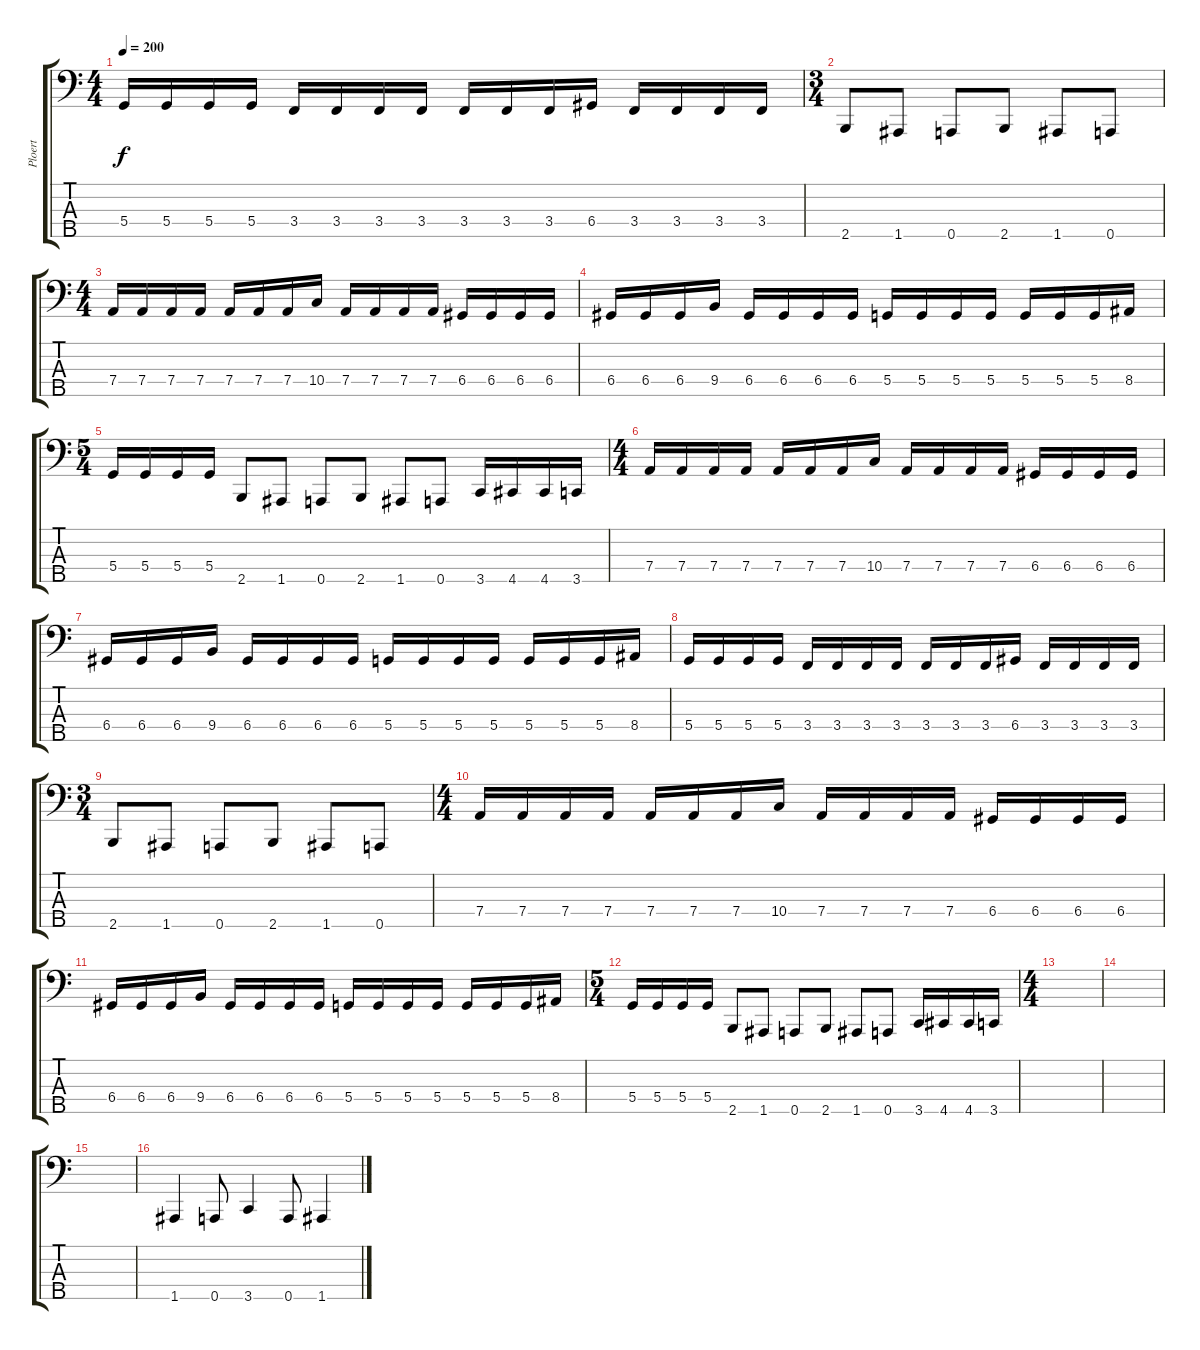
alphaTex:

\track ("Ploert" "Ploert") {instrument electricbasspick}
\staff {score tabs}
\tuning (F2 C2 G1 D1 A0) {hide}
\ts (4 4)
\tempo 200
\clef f4
\ks c
5.4.16{dy f} 5.4.16 5.4.16 5.4.16 3.4.16 3.4.16 3.4.16 3.4.16 3.4.16 3.4.16 3.4.16 6.4.16 3.4.16 3.4.16 3.4.16 3.4.16 |
\ts (3 4)
2.5.8 1.5.8 0.5.8 2.5.8 1.5.8 0.5.8 |
\ts (4 4)
7.4.16 7.4.16 7.4.16 7.4.16 7.4.16 7.4.16 7.4.16 10.4.16 7.4.16 7.4.16 7.4.16 7.4.16 6.4.16 6.4.16 6.4.16 6.4.16 |
6.4.16 6.4.16 6.4.16 9.4.16 6.4.16 6.4.16 6.4.16 6.4.16 5.4.16 5.4.16 5.4.16 5.4.16 5.4.16 5.4.16 5.4.16 8.4.16 |
\ts (5 4)
5.4.16 5.4.16 5.4.16 5.4.16 2.5.8 1.5.8 0.5.8 2.5.8 1.5.8 0.5.8 3.5.16 4.5.16 4.5.16 3.5.16 |
\ts (4 4)
7.4.16 7.4.16 7.4.16 7.4.16 7.4.16 7.4.16 7.4.16 10.4.16 7.4.16 7.4.16 7.4.16 7.4.16 6.4.16 6.4.16 6.4.16 6.4.16 |
6.4.16 6.4.16 6.4.16 9.4.16 6.4.16 6.4.16 6.4.16 6.4.16 5.4.16 5.4.16 5.4.16 5.4.16 5.4.16 5.4.16 5.4.16 8.4.16 |
5.4.16 5.4.16 5.4.16 5.4.16 3.4.16 3.4.16 3.4.16 3.4.16 3.4.16 3.4.16 3.4.16 6.4.16 3.4.16 3.4.16 3.4.16 3.4.16 |
\ts (3 4)
2.5.8 1.5.8 0.5.8 2.5.8 1.5.8 0.5.8 |
\ts (4 4)
7.4.16 7.4.16 7.4.16 7.4.16 7.4.16 7.4.16 7.4.16 10.4.16 7.4.16 7.4.16 7.4.16 7.4.16 6.4.16 6.4.16 6.4.16 6.4.16 |
6.4.16 6.4.16 6.4.16 9.4.16 6.4.16 6.4.16 6.4.16 6.4.16 5.4.16 5.4.16 5.4.16 5.4.16 5.4.16 5.4.16 5.4.16 8.4.16 |
\ts (5 4)
5.4.16 5.4.16 5.4.16 5.4.16 2.5.8 1.5.8 0.5.8 2.5.8 1.5.8 0.5.8 3.5.16 4.5.16 4.5.16 3.5.16 |
\ts (4 4)
|
|
|
1.5.4 0.5.8 3.5.4 0.5.8 1.5.4
